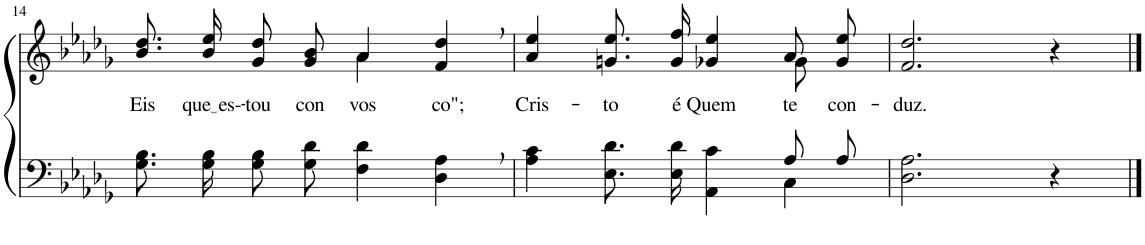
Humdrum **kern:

**kern	**kern	**text
*part2	*part1	*part1
*staff2	*staff1	*staff1
*I"Parte III e IV	*I"Parte I e II	*
!!LO:PB:g=z
*clefF4	*clefG2	*
*Trd2c3	*Trd2c3	*
*k[b-e-a-d-g-]	*k[b-e-a-d-g-]	*
*M4/4	*M4/4	*
=14	=14	=14
!	!	!LO:LY:b
*	*^	*
8.G-\ 8.B-\L	8.b-\ 8.dd-\L	2ryy	Eis
!	!	!	!LO:LY:b
16G-\ 16B-\Jk	16b-\ 16ee-\Jk	.	que es-
!	!	!	!LO:LY:b
8G-\ 8B-\L	8g-/ 8dd-/L	.	-tou
!	!	!	!LO:LY:b
8G-\ 8d-\J	8g-/ 8b-/J	.	con-
!	!	!	!LO:LY:b
4F\ 4d-\	4a-/	4a-\	-vos-
!	!	!	!LO:LY:b
4D-\, 4A-\,	4f/, 4dd-/,	4ryy	-co";
=15	=15	=15	=15
*^	*	*	*
!	!	!	!	!LO:LY:b
2.ryy	4A-\ 4c\	4a-/ 4ee-/	2.ryy	Cris-
!	!	!	!	!LO:LY:b
.	8.E-\ 8.d-\L	8.gn\ 8.ee-\L	.	-to
!	!	!	!	!LO:LY:b
.	16E-\ 16d-\Jk	16g\ 16ff\Jk	.	é
!	!	!	!	!LO:LY:b
.	4AA-\ 4c\	4g-X/ 4ee-/	.	Quem
!	!	!	!	!LO:LY:b
8A-/L	4C\	8a-\L	8g-\	te
!	!	!	!	!LO:LY:b
8A-/J	.	8g-\ 8ee-\J	8ryy	con-
*v	*v	*	*	*
=16	=16	=16	=16
!	!	!	!LO:LY:b
*	*v	*v	*
2.D-\ 2.A-\	2.f/ 2.dd-/	-duz.
4r	4r	.
==	==	==
*-	*-	*-
